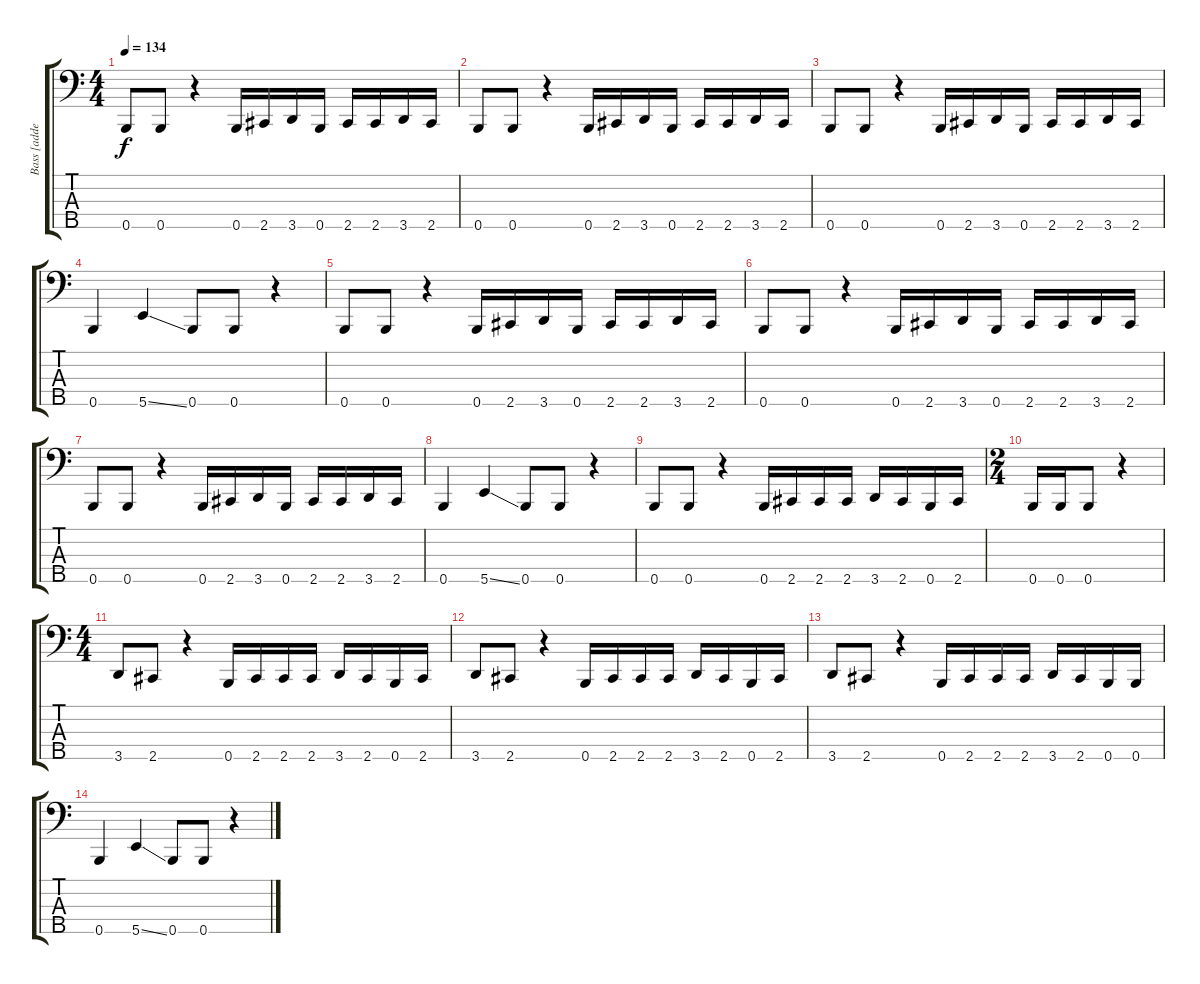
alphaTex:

\track ("Bass [added for sound]" "Bass [adde") {instrument electricbassfinger}
\staff {score tabs}
\tuning (G2 D2 A1 E1 B0) {hide}
\ts (4 4)
\tempo 134
\clef f4
\ks c
0.5.8{dy f} 0.5.8 r.4 0.5.16 2.5.16 3.5.16 0.5.16 2.5.16 2.5.16 3.5.16 2.5.16 |
0.5.8 0.5.8 r.4 0.5.16 2.5.16 3.5.16 0.5.16 2.5.16 2.5.16 3.5.16 2.5.16 |
0.5.8 0.5.8 r.4 0.5.16 2.5.16 3.5.16 0.5.16 2.5.16 2.5.16 3.5.16 2.5.16 |
0.5.4 5.5{ss}.4 0.5.8 0.5.8 r.4 |
0.5.8 0.5.8 r.4 0.5.16 2.5.16 3.5.16 0.5.16 2.5.16 2.5.16 3.5.16 2.5.16 |
0.5.8 0.5.8 r.4 0.5.16 2.5.16 3.5.16 0.5.16 2.5.16 2.5.16 3.5.16 2.5.16 |
0.5.8 0.5.8 r.4 0.5.16 2.5.16 3.5.16 0.5.16 2.5.16 2.5.16 3.5.16 2.5.16 |
0.5.4 5.5{ss}.4 0.5.8 0.5.8 r.4 |
0.5.8 0.5.8 r.4 0.5.16 2.5.16 2.5.16 2.5.16 3.5.16 2.5.16 0.5.16 2.5.16 |
\ts (2 4)
0.5.16 0.5.16 0.5.8 r.4 |
\ts (4 4)
3.5.8 2.5.8 r.4 0.5.16 2.5.16 2.5.16 2.5.16 3.5.16 2.5.16 0.5.16 2.5.16 |
3.5.8 2.5.8 r.4 0.5.16 2.5.16 2.5.16 2.5.16 3.5.16 2.5.16 0.5.16 2.5.16 |
3.5.8 2.5.8 r.4 0.5.16 2.5.16 2.5.16 2.5.16 3.5.16 2.5.16 0.5.16 0.5.16 |
0.5.4 5.5{ss}.4 0.5.8 0.5.8 r.4
